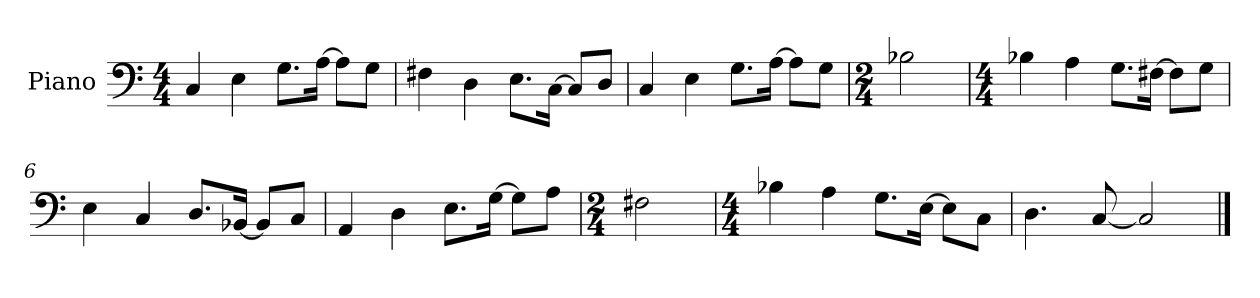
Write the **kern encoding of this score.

**kern
*part1
*staff1
*I"Piano
*I'Pno.
*clefF4
*k[]
*M4/4
*MM120
=1
4C/
4E\
8.G\L
[16A\Jk
8A\L]
8G\J
=2
4F#X\
4D\
8.E\L
[16C\Jk
8C/L]
8D/J
=3
4C/
4E\
8.G\L
[16A\Jk
8A\L]
8G\J
=4
*M2/4
2B-X\
=5
*M4/4
4B-X\
4A\
8.G\L
[16F#X\Jk
8F#\L]
8G\J
=6
4E\
4C/
8.D/L
[16BB-X/Jk
8BB-/L]
8C/J
!!LO:LB:g=z
=7
4AA/
4D\
8.E\L
[16G\Jk
8G\L]
8A\J
=8
*M2/4
2F#X\
=9
*M4/4
4B-X\
4A\
8.G\L
[16E\Jk
8E\L]
8C\J
=10
4.D\
[8C/
2C/]
==
*-
